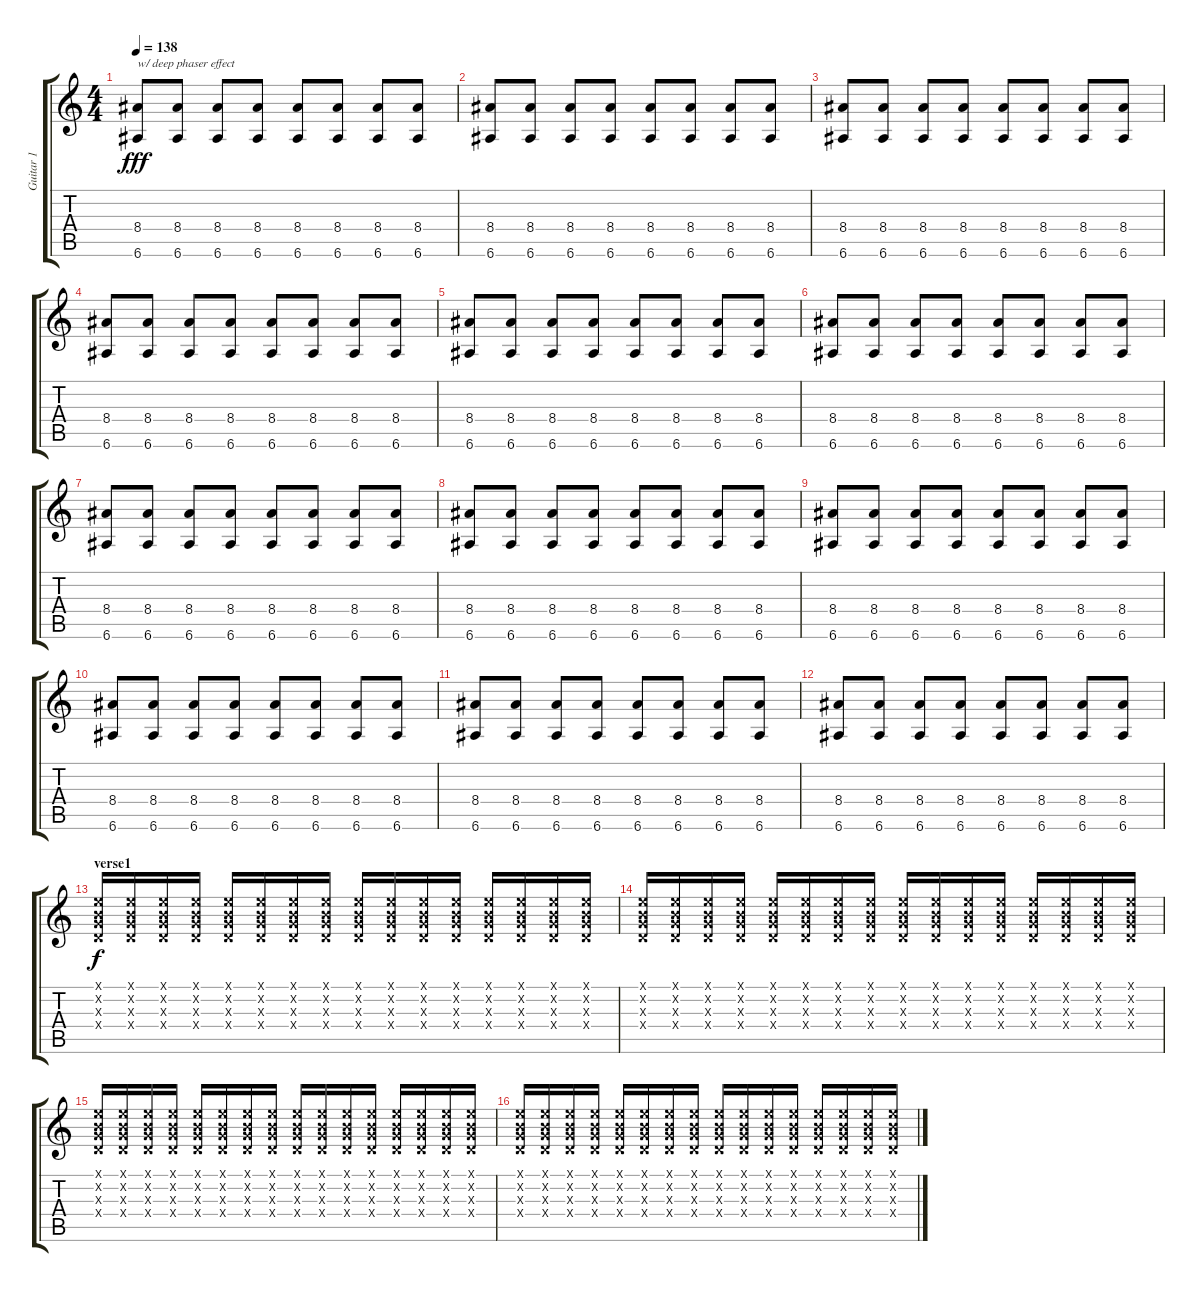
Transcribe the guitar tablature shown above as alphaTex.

\track ("Guitar 1" "Guitar 1") {instrument distortionguitar}
\staff {score tabs}
\tuning (E4 B3 G3 D3 A2 E2) {hide}
\ts (4 4)
\section ("" "")
\tempo 138
\clef g2
\ks c
(8.4 6.6).8{txt "w/ deep phaser effect" dy fff instrument distortionguitar} (8.4 6.6).8 (8.4 6.6).8 (8.4 6.6).8 (8.4 6.6).8 (8.4 6.6).8 (8.4 6.6).8 (8.4 6.6).8 |
(8.4 6.6).8 (8.4 6.6).8 (8.4 6.6).8 (8.4 6.6).8 (8.4 6.6).8 (8.4 6.6).8 (8.4 6.6).8 (8.4 6.6).8 |
(8.4 6.6).8 (8.4 6.6).8 (8.4 6.6).8 (8.4 6.6).8 (8.4 6.6).8 (8.4 6.6).8 (8.4 6.6).8 (8.4 6.6).8 |
(8.4 6.6).8 (8.4 6.6).8 (8.4 6.6).8 (8.4 6.6).8 (8.4 6.6).8 (8.4 6.6).8 (8.4 6.6).8 (8.4 6.6).8 |
(8.4 6.6).8 (8.4 6.6).8 (8.4 6.6).8 (8.4 6.6).8 (8.4 6.6).8 (8.4 6.6).8 (8.4 6.6).8 (8.4 6.6).8 |
(8.4 6.6).8 (8.4 6.6).8 (8.4 6.6).8 (8.4 6.6).8 (8.4 6.6).8 (8.4 6.6).8 (8.4 6.6).8 (8.4 6.6).8 |
(8.4 6.6).8 (8.4 6.6).8 (8.4 6.6).8 (8.4 6.6).8 (8.4 6.6).8 (8.4 6.6).8 (8.4 6.6).8 (8.4 6.6).8 |
(8.4 6.6).8 (8.4 6.6).8 (8.4 6.6).8 (8.4 6.6).8 (8.4 6.6).8 (8.4 6.6).8 (8.4 6.6).8 (8.4 6.6).8 |
(8.4 6.6).8 (8.4 6.6).8 (8.4 6.6).8 (8.4 6.6).8 (8.4 6.6).8 (8.4 6.6).8 (8.4 6.6).8 (8.4 6.6).8 |
(8.4 6.6).8 (8.4 6.6).8 (8.4 6.6).8 (8.4 6.6).8 (8.4 6.6).8 (8.4 6.6).8 (8.4 6.6).8 (8.4 6.6).8 |
(8.4 6.6).8 (8.4 6.6).8 (8.4 6.6).8 (8.4 6.6).8 (8.4 6.6).8 (8.4 6.6).8 (8.4 6.6).8 (8.4 6.6).8 |
(8.4 6.6).8 (8.4 6.6).8 (8.4 6.6).8 (8.4 6.6).8 (8.4 6.6).8 (8.4 6.6).8 (8.4 6.6).8 (8.4 6.6).8 |
\section ("" "verse1")
(0.1{x} 0.2{x} 0.3{x} 0.4{x}).16{dy f} (0.1{x} 0.2{x} 0.3{x} 0.4{x}).16 (0.1{x} 0.2{x} 0.3{x} 0.4{x}).16 (0.1{x} 0.2{x} 0.3{x} 0.4{x}).16 (0.1{x} 0.2{x} 0.3{x} 0.4{x}).16 (0.1{x} 0.2{x} 0.3{x} 0.4{x}).16 (0.1{x} 0.2{x} 0.3{x} 0.4{x}).16 (0.1{x} 0.2{x} 0.3{x} 0.4{x}).16 (0.1{x} 0.2{x} 0.3{x} 0.4{x}).16 (0.1{x} 0.2{x} 0.3{x} 0.4{x}).16 (0.1{x} 0.2{x} 0.3{x} 0.4{x}).16 (0.1{x} 0.2{x} 0.3{x} 0.4{x}).16 (0.1{x} 0.2{x} 0.3{x} 0.4{x}).16 (0.1{x} 0.2{x} 0.3{x} 0.4{x}).16 (0.1{x} 0.2{x} 0.3{x} 0.4{x}).16 (0.1{x} 0.2{x} 0.3{x} 0.4{x}).16 |
(0.1{x} 0.2{x} 0.3{x} 0.4{x}).16 (0.1{x} 0.2{x} 0.3{x} 0.4{x}).16 (0.1{x} 0.2{x} 0.3{x} 0.4{x}).16 (0.1{x} 0.2{x} 0.3{x} 0.4{x}).16 (0.1{x} 0.2{x} 0.3{x} 0.4{x}).16 (0.1{x} 0.2{x} 0.3{x} 0.4{x}).16 (0.1{x} 0.2{x} 0.3{x} 0.4{x}).16 (0.1{x} 0.2{x} 0.3{x} 0.4{x}).16 (0.1{x} 0.2{x} 0.3{x} 0.4{x}).16 (0.1{x} 0.2{x} 0.3{x} 0.4{x}).16 (0.1{x} 0.2{x} 0.3{x} 0.4{x}).16 (0.1{x} 0.2{x} 0.3{x} 0.4{x}).16 (0.1{x} 0.2{x} 0.3{x} 0.4{x}).16 (0.1{x} 0.2{x} 0.3{x} 0.4{x}).16 (0.1{x} 0.2{x} 0.3{x} 0.4{x}).16 (0.1{x} 0.2{x} 0.3{x} 0.4{x}).16 |
(0.1{x} 0.2{x} 0.3{x} 0.4{x}).16 (0.1{x} 0.2{x} 0.3{x} 0.4{x}).16 (0.1{x} 0.2{x} 0.3{x} 0.4{x}).16 (0.1{x} 0.2{x} 0.3{x} 0.4{x}).16 (0.1{x} 0.2{x} 0.3{x} 0.4{x}).16 (0.1{x} 0.2{x} 0.3{x} 0.4{x}).16 (0.1{x} 0.2{x} 0.3{x} 0.4{x}).16 (0.1{x} 0.2{x} 0.3{x} 0.4{x}).16 (0.1{x} 0.2{x} 0.3{x} 0.4{x}).16 (0.1{x} 0.2{x} 0.3{x} 0.4{x}).16 (0.1{x} 0.2{x} 0.3{x} 0.4{x}).16 (0.1{x} 0.2{x} 0.3{x} 0.4{x}).16 (0.1{x} 0.2{x} 0.3{x} 0.4{x}).16 (0.1{x} 0.2{x} 0.3{x} 0.4{x}).16 (0.1{x} 0.2{x} 0.3{x} 0.4{x}).16 (0.1{x} 0.2{x} 0.3{x} 0.4{x}).16 |
(0.1{x} 0.2{x} 0.3{x} 0.4{x}).16 (0.1{x} 0.2{x} 0.3{x} 0.4{x}).16 (0.1{x} 0.2{x} 0.3{x} 0.4{x}).16 (0.1{x} 0.2{x} 0.3{x} 0.4{x}).16 (0.1{x} 0.2{x} 0.3{x} 0.4{x}).16 (0.1{x} 0.2{x} 0.3{x} 0.4{x}).16 (0.1{x} 0.2{x} 0.3{x} 0.4{x}).16 (0.1{x} 0.2{x} 0.3{x} 0.4{x}).16 (0.1{x} 0.2{x} 0.3{x} 0.4{x}).16 (0.1{x} 0.2{x} 0.3{x} 0.4{x}).16 (0.1{x} 0.2{x} 0.3{x} 0.4{x}).16 (0.1{x} 0.2{x} 0.3{x} 0.4{x}).16 (0.1{x} 0.2{x} 0.3{x} 0.4{x}).16 (0.1{x} 0.2{x} 0.3{x} 0.4{x}).16 (0.1{x} 0.2{x} 0.3{x} 0.4{x}).16 (0.1{x} 0.2{x} 0.3{x} 0.4{x}).16
